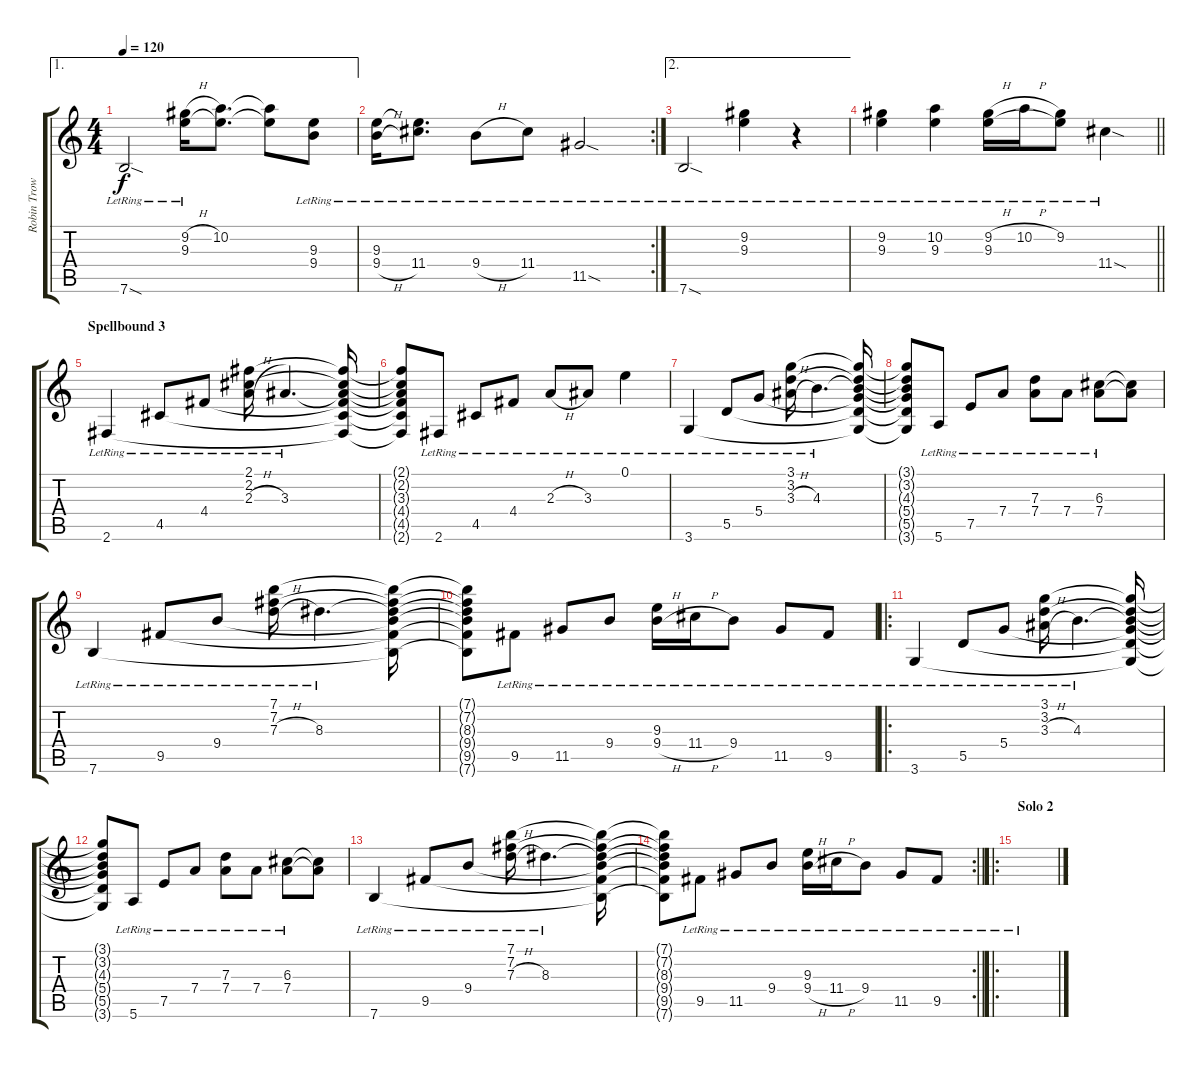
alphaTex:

\track ("Robin Trower" "Robin Trow") {instrument acousticguitarsteel}
\staff {score tabs}
\tuning (E4 B3 G3 D3 A2 E2) {hide}
\ae 1
\ts (4 4)
\tempo 120
\clef g2
\ks c
7.6{sod lr}.2{dy f} (9.2{h lr} 9.3{lr}).16 (10.2 9.3{t}).8{d} (10.2{t} 9.3{t}).8 (9.3 9.4{lr}).8 |
\rc 2
(9.3 9.4{h lr}).16 (9.3{t} 11.4{lr}).8{d} 9.4{h lr}.8 11.4{lr}.8 11.5{sod lr}.2 |
\ae 2
7.6{sod lr}.2 (9.2{lr} 9.3{lr}).4 r.4 |
\barLineRight lightlight
(9.2{lr} 9.3{lr}).4 (10.2{lr} 9.3{lr}).4 (9.2{h lr} 9.3{lr}).16 10.2{h lr}.16 (9.2{lr} 9.3{t}).8 11.4{sod lr}.4 |
\section ("" "Spellbound 3")
2.6{lr}.4 4.5{lr}.8 4.4{lr}.8 (2.1 2.2 2.3{h lr}).16 3.3{lr}.4{d} (2.1{t} 2.2{t} 3.3{t} 4.4{t} 4.5{t} 2.6{t}).16 |
(2.1{t} 2.2{t} 3.3{t} 4.4{t} 4.5{t} 2.6{t}).8 2.6{lr}.8 4.5{lr}.8 4.4{lr}.8 2.3{h lr}.8 3.3{lr}.8 0.1{lr}.4 |
3.6{lr}.4 5.5{lr}.8 5.4{lr}.8 (3.1 3.2 3.3{h lr}).16 4.3{lr}.4{d} (3.1{t} 3.2{t} 4.3{t} 5.4{t} 5.5{t} 3.6{t}).16 |
(3.1{t} 3.2{t} 4.3{t} 5.4{t} 5.5{t} 3.6{t}).8 5.6{lr}.8 7.5{lr}.8 7.4{lr}.8 (7.3 7.4{lr}).8 7.4{lr}.8 (6.3 7.4{lr}).8 (6.3{t} 7.4{t}).8 |
7.6{lr}.4 9.5{lr}.8 9.4{lr}.8 (7.1 7.2 7.3{h lr}).16 8.3{lr}.4{d} (7.1{t} 7.2{t} 8.3{t} 9.4{t} 9.5{t} 7.6{t}).16 |
(7.1{t} 7.2{t} 8.3{t} 9.4{t} 9.5{t} 7.6{t}).8 9.5{lr}.8 11.5{lr}.8 9.4{lr}.8 (9.3{lr} 9.4{h lr}).16 11.4{h lr}.16 9.4{lr}.8 11.5{lr}.8 9.5{lr}.8 |
\ro
3.6{lr}.4 5.5{lr}.8 5.4{lr}.8 (3.1 3.2 3.3{h lr}).16 4.3{lr}.4{d} (3.1{t} 3.2{t} 4.3{t} 5.4{t} 5.5{t} 3.6{t}).16 |
(3.1{t} 3.2{t} 4.3{t} 5.4{t} 5.5{t} 3.6{t}).8 5.6{lr}.8 7.5{lr}.8 7.4{lr}.8 (7.3 7.4{lr}).8 7.4{lr}.8 (6.3 7.4{lr}).8 (6.3{t} 7.4{t}).8 |
7.6{lr}.4 9.5{lr}.8 9.4{lr}.8 (7.1 7.2 7.3{h lr}).16 8.3{lr}.4{d} (7.1{t} 7.2{t} 8.3{t} 9.4{t} 9.5{t} 7.6{t}).16 |
\rc 2
\barLineRight lightlight
(7.1{t} 7.2{t} 8.3{t} 9.4{t} 9.5{t} 7.6{t}).8 9.5{lr}.8 11.5{lr}.8 9.4{lr}.8 (9.3{lr} 9.4{h lr}).16 11.4{h lr}.16 9.4{lr}.8 11.5{lr}.8 9.5{lr}.8 |
\ro
\section ("" "Solo 2")
